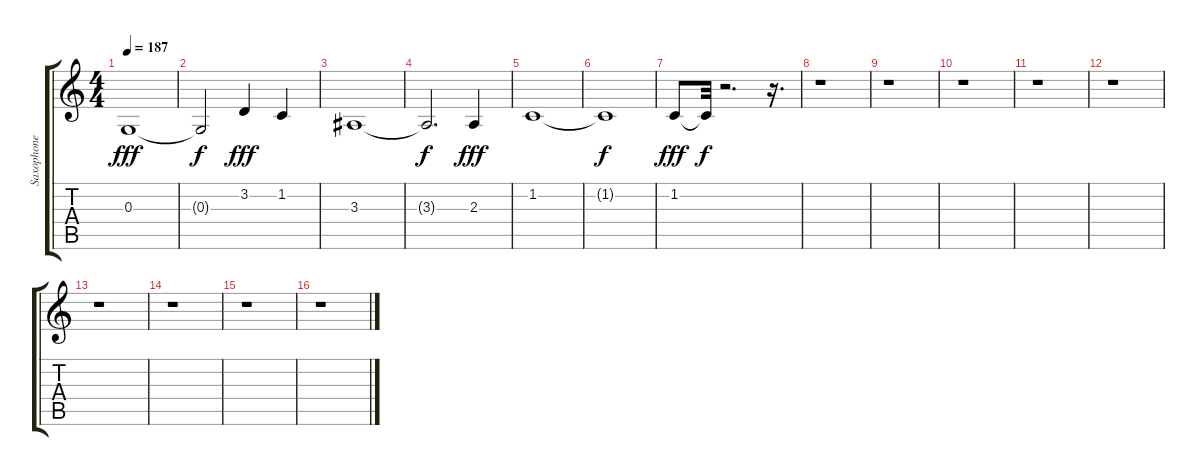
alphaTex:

\track ("Saxophone" "Saxophone") {instrument tenorsax}
\staff {score tabs}
\tuning (E4 B3 G3 D3 A2 E2) {hide}
\ts (4 4)
\tempo 187
\clef g2
\ks c
0.3.1{dy fff} |
0.3{t}.2{dy f} 3.2.4{dy fff} 1.2.4 |
3.3.1 |
3.3{t}.2{d dy f} 2.3.4{dy fff} |
1.2.1 |
1.2{t}.1{dy f} |
1.2.8{dy fff} 1.2{t}.32{dy f} r.2{d} r.16{d} |
r.1 |
r.1 |
r.1 |
r.1 |
r.1 |
r.1 |
r.1 |
r.1 |
r.1
